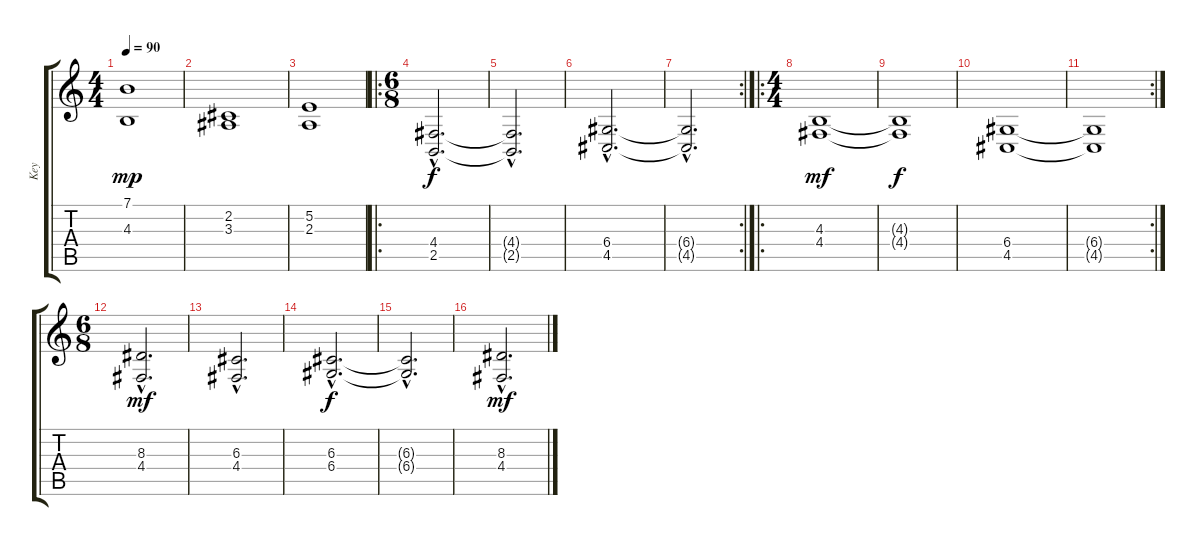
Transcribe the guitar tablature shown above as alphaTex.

\track ("Key" "Key") {instrument pad2warm}
\staff {score tabs}
\tuning (E4 B3 G3 D3 A2 E2) {hide}
\ts (4 4)
\tempo 90
\clef g2
\ks c
(7.1 4.3).1{dy mp} |
(2.2 3.3).1 |
(5.2 2.3).1 |
\ro
\ts (6 8)
(4.4{hac} 2.5{hac}).2{d dy f} |
(4.4{hac t} 2.5{hac t}).2{d} |
(6.4{hac} 4.5{hac}).2{d} |
\rc 2
(6.4{hac t} 4.5{hac t}).2{d} |
\ro
\ts (4 4)
(4.3 4.4).1{dy mf} |
(4.3{t} 4.4{t}).1{dy f} |
(6.4 4.5).1 |
\rc 2
(6.4{t} 4.5{t}).1 |
\ts (6 8)
(8.3{hac} 4.4{hac}).2{d dy mf} |
(6.3{hac} 4.4{hac}).2{d} |
(6.3{hac} 6.4{hac}).2{d dy f} |
(6.3{hac t} 6.4{hac t}).2{d} |
(8.3{hac} 4.4{hac}).2{d dy mf}
